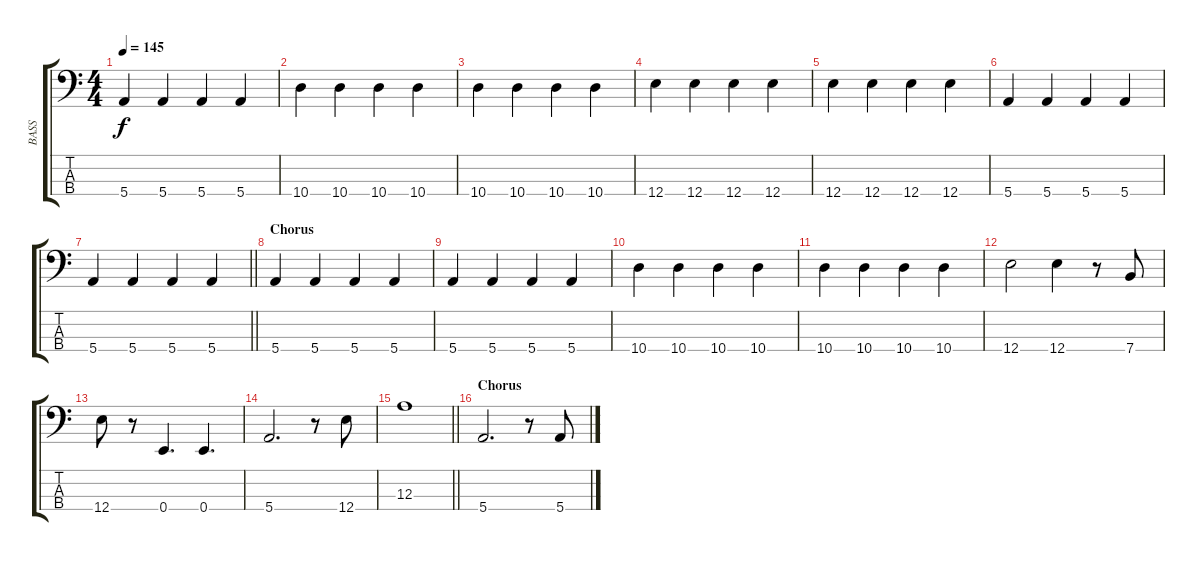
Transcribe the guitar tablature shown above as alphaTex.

\track ("BASS" "BASS") {instrument electricbassfinger}
\staff {score tabs}
\tuning (G2 D2 A1 E1) {hide}
\ts (4 4)
\tempo 145
\clef f4
\ks c
5.4.4{dy f} 5.4.4 5.4.4 5.4.4 |
10.4.4 10.4.4 10.4.4 10.4.4 |
10.4.4 10.4.4 10.4.4 10.4.4 |
12.4.4 12.4.4 12.4.4 12.4.4 |
12.4.4 12.4.4 12.4.4 12.4.4 |
5.4.4 5.4.4 5.4.4 5.4.4 |
\barLineRight lightlight
5.4.4 5.4.4 5.4.4 5.4.4 |
\section ("" "Chorus")
5.4.4 5.4.4 5.4.4 5.4.4 |
5.4.4 5.4.4 5.4.4 5.4.4 |
10.4.4 10.4.4 10.4.4 10.4.4 |
10.4.4 10.4.4 10.4.4 10.4.4 |
12.4.2 12.4.4 r.8 7.4.8 |
12.4.8 r.8 0.4.4{d} 0.4.4{d} |
5.4.2{d} r.8 12.4.8 |
\barLineRight lightlight
12.3.1 |
\section ("" "Chorus")
5.4.2{d} r.8 5.4.8
